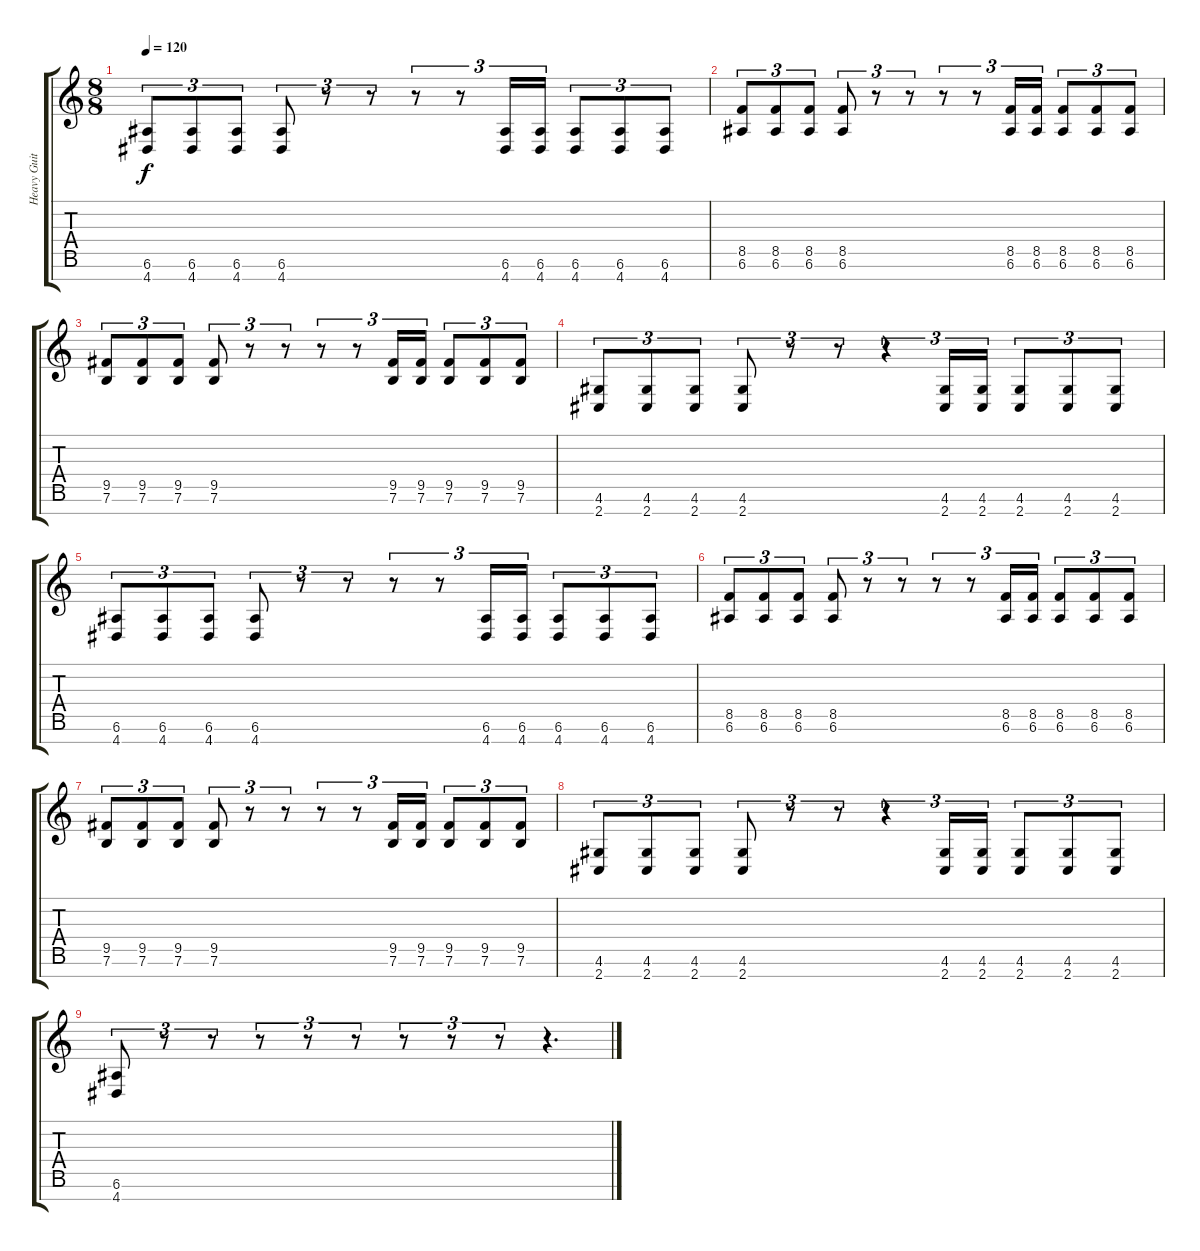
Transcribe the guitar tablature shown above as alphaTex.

\track ("Heavy Guitar 1" "Heavy Guit") {instrument overdrivenguitar}
\staff {score tabs}
\tuning (E4 B3 G3 D3 A2 E2 B1) {hide}
\ts (8 8)
\tempo 120
\clef g2
\ks c
(6.6 4.7).8{tu (3 2) dy f} (6.6 4.7).8{tu (3 2)} (6.6 4.7).8{tu (3 2)} (6.6 4.7).8{tu (3 2)} r.8{tu (3 2)} r.8{tu (3 2)} r.8{tu (3 2)} r.8{tu (3 2)} (6.6 4.7).16{tu (3 2)} (6.6 4.7).16{tu (3 2)} (6.6 4.7).8{tu (3 2)} (6.6 4.7).8{tu (3 2)} (6.6 4.7).8{tu (3 2)} |
(8.5 6.6).8{tu (3 2)} (8.5 6.6).8{tu (3 2)} (8.5 6.6).8{tu (3 2)} (8.5 6.6).8{tu (3 2)} r.8{tu (3 2)} r.8{tu (3 2)} r.8{tu (3 2)} r.8{tu (3 2)} (8.5 6.6).16{tu (3 2)} (8.5 6.6).16{tu (3 2)} (8.5 6.6).8{tu (3 2)} (8.5 6.6).8{tu (3 2)} (8.5 6.6).8{tu (3 2)} |
(9.5 7.6).8{tu (3 2)} (9.5 7.6).8{tu (3 2)} (9.5 7.6).8{tu (3 2)} (9.5 7.6).8{tu (3 2)} r.8{tu (3 2)} r.8{tu (3 2)} r.8{tu (3 2)} r.8{tu (3 2)} (9.5 7.6).16{tu (3 2)} (9.5 7.6).16{tu (3 2)} (9.5 7.6).8{tu (3 2)} (9.5 7.6).8{tu (3 2)} (9.5 7.6).8{tu (3 2)} |
(4.6 2.7).8{tu (3 2)} (4.6 2.7).8{tu (3 2)} (4.6 2.7).8{tu (3 2)} (4.6 2.7).8{tu (3 2)} r.8{tu (3 2)} r.8{tu (3 2)} r.4{tu (3 2)} (4.6 2.7).16{tu (3 2)} (4.6 2.7).16{tu (3 2)} (4.6 2.7).8{tu (3 2)} (4.6 2.7).8{tu (3 2)} (4.6 2.7).8{tu (3 2)} |
(6.6 4.7).8{tu (3 2)} (6.6 4.7).8{tu (3 2)} (6.6 4.7).8{tu (3 2)} (6.6 4.7).8{tu (3 2)} r.8{tu (3 2)} r.8{tu (3 2)} r.8{tu (3 2)} r.8{tu (3 2)} (6.6 4.7).16{tu (3 2)} (6.6 4.7).16{tu (3 2)} (6.6 4.7).8{tu (3 2)} (6.6 4.7).8{tu (3 2)} (6.6 4.7).8{tu (3 2)} |
(8.5 6.6).8{tu (3 2)} (8.5 6.6).8{tu (3 2)} (8.5 6.6).8{tu (3 2)} (8.5 6.6).8{tu (3 2)} r.8{tu (3 2)} r.8{tu (3 2)} r.8{tu (3 2)} r.8{tu (3 2)} (8.5 6.6).16{tu (3 2)} (8.5 6.6).16{tu (3 2)} (8.5 6.6).8{tu (3 2)} (8.5 6.6).8{tu (3 2)} (8.5 6.6).8{tu (3 2)} |
(9.5 7.6).8{tu (3 2)} (9.5 7.6).8{tu (3 2)} (9.5 7.6).8{tu (3 2)} (9.5 7.6).8{tu (3 2)} r.8{tu (3 2)} r.8{tu (3 2)} r.8{tu (3 2)} r.8{tu (3 2)} (9.5 7.6).16{tu (3 2)} (9.5 7.6).16{tu (3 2)} (9.5 7.6).8{tu (3 2)} (9.5 7.6).8{tu (3 2)} (9.5 7.6).8{tu (3 2)} |
(4.6 2.7).8{tu (3 2)} (4.6 2.7).8{tu (3 2)} (4.6 2.7).8{tu (3 2)} (4.6 2.7).8{tu (3 2)} r.8{tu (3 2)} r.8{tu (3 2)} r.4{tu (3 2)} (4.6 2.7).16{tu (3 2)} (4.6 2.7).16{tu (3 2)} (4.6 2.7).8{tu (3 2)} (4.6 2.7).8{tu (3 2)} (4.6 2.7).8{tu (3 2)} |
(6.6 4.7).8{tu (3 2)} r.8{tu (3 2)} r.8{tu (3 2)} r.8{tu (3 2)} r.8{tu (3 2)} r.8{tu (3 2)} r.8{tu (3 2)} r.8{tu (3 2)} r.8{tu (3 2)} r.4{d tu (3 2)}
